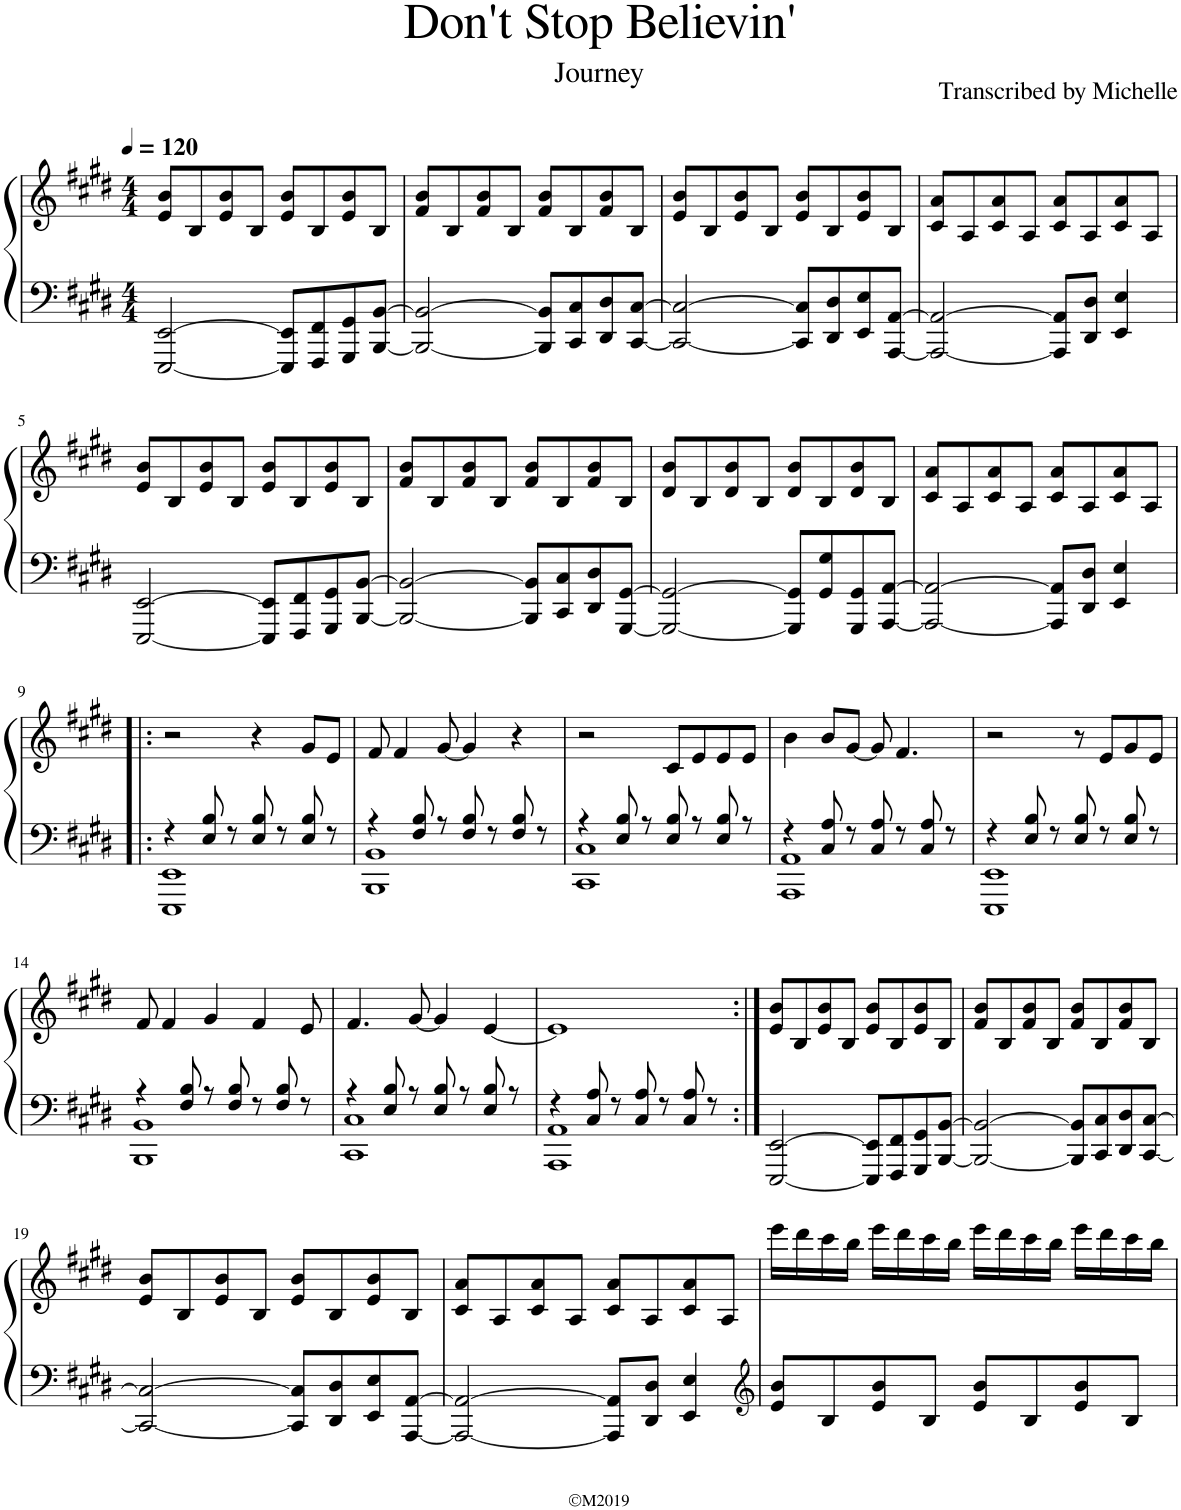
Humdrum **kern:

**kern	**kern
*part1	*part1
*staff2	*staff1
*I"Piano	*
*I'Pno.	*
*clefF4	*clefG2
*k[f#c#g#d#]	*k[f#c#g#d#]
*M4/4	*M4/4
*MM120	*MM120
=1	=1
[2EEE/ [2EE/	8e/ 8b/L
.	8B/
.	8e/ 8b/
.	8B/J
8EEE/] 8EE/]L	8e/ 8b/L
8FFF#/ 8FF#/	8B/
8GGG#/ 8GG#/	8e/ 8b/
[8BBB/ [8BB/J	8B/J
=2	=2
2BBB/_ 2BB/_	8f#/ 8b/L
.	8B/
.	8f#/ 8b/
.	8B/J
8BBB/] 8BB/]L	8f#/ 8b/L
8CC#/ 8C#/	8B/
8DD#/ 8D#/	8f#/ 8b/
[8CC#/ [8C#/J	8B/J
=3	=3
2CC#/_ 2C#/_	8e/ 8b/L
.	8B/
.	8e/ 8b/
.	8B/J
8CC#/] 8C#/]L	8e/ 8b/L
8DD#/ 8D#/	8B/
8EE/ 8E/	8e/ 8b/
[8AAA/ [8AA/J	8B/J
=4	=4
2AAA/_ 2AA/_	8c#/ 8a/L
.	8A/
.	8c#/ 8a/
.	8A/J
8AAA/] 8AA/]L	8c#/ 8a/L
8DD#/ 8D#/J	8A/
4EE/ 4E/	8c#/ 8a/
.	8A/J
!!LO:LB:g=z
=5	=5
[2EEE/ [2EE/	8e/ 8b/L
.	8B/
.	8e/ 8b/
.	8B/J
8EEE/] 8EE/]L	8e/ 8b/L
8FFF#/ 8FF#/	8B/
8GGG#/ 8GG#/	8e/ 8b/
[8BBB/ [8BB/J	8B/J
=6	=6
2BBB/_ 2BB/_	8f#/ 8b/L
.	8B/
.	8f#/ 8b/
.	8B/J
8BBB/] 8BB/]L	8f#/ 8b/L
8CC#/ 8C#/	8B/
8DD#/ 8D#/	8f#/ 8b/
[8GGG#/ [8GG#/J	8B/J
=7	=7
2GGG#/_ 2GG#/_	8d#/ 8b/L
.	8B/
.	8d#/ 8b/
.	8B/J
8GGG#/] 8GG#/]L	8d#/ 8b/L
8GG#/ 8G#/	8B/
8GGG#/ 8GG#/	8d#/ 8b/
[8AAA/ [8AA/J	8B/J
=8	=8
2AAA/_ 2AA/_	8c#/ 8a/L
.	8A/
.	8c#/ 8a/
.	8A/J
8AAA/] 8AA/]L	8c#/ 8a/L
8DD#/ 8D#/J	8A/
4EE/ 4E/	8c#/ 8a/
.	8A/J
!!LO:LB:g=z
=9!|:	=9!|:
*^	*
4r	1EEE 1EE	2r
8E/ 8B/	.	.
8r	.	.
8E/ 8B/	.	4r
8r	.	.
8E/ 8B/	.	8g#/L
8r	.	8e/J
=10	=10	=10
4r	1BBB 1BB	8f#/
.	.	4f#/
8F#/ 8B/	.	.
8r	.	[8g#/
8F#/ 8B/	.	4g#/]
8r	.	.
8F#/ 8B/	.	4r
8r	.	.
=11	=11	=11
4r	1CC# 1C#	2r
8E/ 8B/	.	.
8r	.	.
8E/ 8B/	.	8c#/L
8r	.	8e/
8E/ 8B/	.	8e/
8r	.	8e/J
=12	=12	=12
4r	1AAA 1AA	4b\
8C#/ 8A/	.	8b/L
8r	.	[8g#/J
8C#/ 8A/	.	8g#/]
8r	.	4.f#/
8C#/ 8A/	.	.
8r	.	.
=13	=13	=13
4r	1EEE 1EE	2r
8E/ 8B/	.	.
8r	.	.
8E/ 8B/	.	8r
8r	.	8e/L
8E/ 8B/	.	8g#/
8r	.	8e/J
!!LO:LB:g=z
=14	=14	=14
4r	1BBB 1BB	8f#/
.	.	4f#/
8F#/ 8B/	.	.
8r	.	4g#/
8F#/ 8B/	.	.
8r	.	4f#/
8F#/ 8B/	.	.
8r	.	8e/
=15	=15	=15
4r	1CC# 1C#	4.f#/
8E/ 8B/	.	.
8r	.	[8g#/
8E/ 8B/	.	4g#/]
8r	.	.
8E/ 8B/	.	[4e/
8r	.	.
=16	=16	=16
4r	1AAA 1AA	1e]
8C#/ 8A/	.	.
8r	.	.
8C#/ 8A/	.	.
8r	.	.
8C#/ 8A/	.	.
8r	.	.
*v	*v	*
=17:|!	=17:|!
[2EEE/ [2EE/	8e/ 8b/L
.	8B/
.	8e/ 8b/
.	8B/J
8EEE/] 8EE/]L	8e/ 8b/L
8FFF#/ 8FF#/	8B/
8GGG#/ 8GG#/	8e/ 8b/
[8BBB/ [8BB/J	8B/J
=18	=18
2BBB/_ 2BB/_	8f#/ 8b/L
.	8B/
.	8f#/ 8b/
.	8B/J
8BBB/] 8BB/]L	8f#/ 8b/L
8CC#/ 8C#/	8B/
8DD#/ 8D#/	8f#/ 8b/
[8CC#/ [8C#/J	8B/J
!!LO:LB:g=z
=19	=19
2CC#/_ 2C#/_	8e/ 8b/L
.	8B/
.	8e/ 8b/
.	8B/J
8CC#/] 8C#/]L	8e/ 8b/L
8DD#/ 8D#/	8B/
8EE/ 8E/	8e/ 8b/
[8AAA/ [8AA/J	8B/J
=20	=20
2AAA/_ 2AA/_	8c#/ 8a/L
.	8A/
.	8c#/ 8a/
.	8A/J
8AAA/] 8AA/]L	8c#/ 8a/L
8DD#/ 8D#/J	8A/
4EE/ 4E/	8c#/ 8a/
.	8A/J
=21	=21
*clefG2	*
8e/ 8b/L	16eee\LL
.	16ddd#\
8B/	16ccc#\
.	16bb\JJ
8e/ 8b/	16eee\LL
.	16ddd#\
8B/J	16ccc#\
.	16bb\JJ
8e/ 8b/L	16eee\LL
.	16ddd#\
8B/	16ccc#\
.	16bb\JJ
8e/ 8b/	16eee\LL
.	16ddd#\
8B/J	16ccc#\
.	16bb\JJ
=	=
*-	*-
